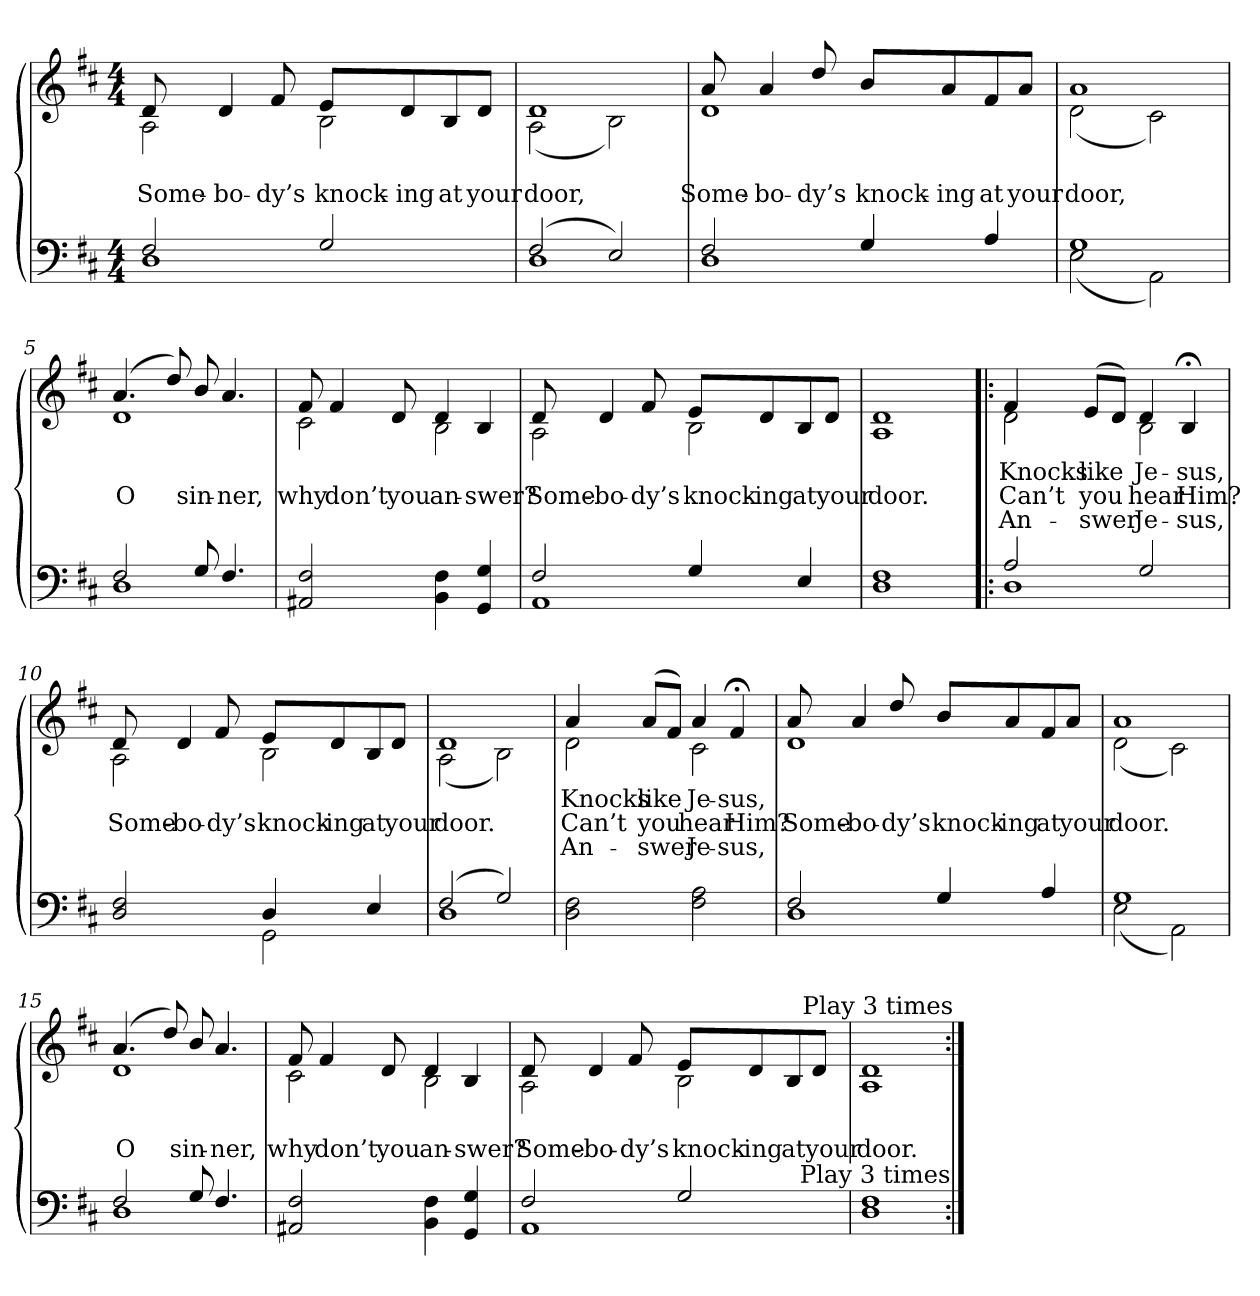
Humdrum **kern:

**kern	**kern	**text	**text	**text
*part2	*part1	*part1	*part1	*part1
*staff2	*staff1	*staff1	*staff1	*staff1
*clefF4	*clefG2	*	*	*
*k[f#c#]	*k[f#c#]	*	*	*
*D:	*D:	*	*	*
*M4/4	*M4/4	*	*	*
*MM102	*MM102	*	*	*
=1	=1	=1	=1	=1
*^	*	*	*	*
!	!	!LO:TX:a:t=Unison	!	!	!
!	!	!	!LO:LY:b	!LO:LY:b	!LO:LY:b
*	*	*^	*	*	*
2F#/	1D	8d/	2A\	.	Some-	.
!	!	!	!	!LO:LY:b	!LO:LY:b	!LO:LY:b
.	.	4d/	.	.	-bo-	.
!	!	!	!	!LO:LY:b	!LO:LY:b	!LO:LY:b
.	.	8f#/	.	.	-dy’s	.
!	!	!	!	!LO:LY:b	!LO:LY:b	!LO:LY:b
2G/	.	8e/L	2B\	.	knock-	.
!	!	!	!	!LO:LY:b	!LO:LY:b	!LO:LY:b
.	.	8d/	.	.	-ing	.
!	!	!	!	!LO:LY:b	!LO:LY:b	!LO:LY:b
.	.	8B/	.	.	at	.
!	!	!	!	!LO:LY:b	!LO:LY:b	!LO:LY:b
.	.	8d/J	.	.	your	.
=2	=2	=2	=2	=2	=2	=2
!	!	!	!	!LO:LY:b	!LO:LY:b	!LO:LY:b
(>2F#/	1D	1d	(<2A\	.	door,	.
2E/)	.	.	2B\)	.	.	.
=3	=3	=3	=3	=3	=3	=3
!	!	!	!	!LO:LY:b	!LO:LY:b	!LO:LY:b
2F#/	1D	8a/	1d	.	Some-	.
!	!	!	!	!LO:LY:b	!LO:LY:b	!LO:LY:b
.	.	4a/	.	.	-bo-	.
!	!	!	!	!LO:LY:b	!LO:LY:b	!LO:LY:b
.	.	8dd/	.	.	-dy’s	.
!	!	!	!	!LO:LY:b	!LO:LY:b	!LO:LY:b
4G/	.	8b/L	.	.	knock-	.
!	!	!	!	!LO:LY:b	!LO:LY:b	!LO:LY:b
.	.	8a/	.	.	-ing	.
!	!	!	!	!LO:LY:b	!LO:LY:b	!LO:LY:b
4A/	.	8f#/	.	.	at	.
!	!	!	!	!LO:LY:b	!LO:LY:b	!LO:LY:b
.	.	8a/J	.	.	your	.
=4	=4	=4	=4	=4	=4	=4
!	!	!	!	!LO:LY:b	!LO:LY:b	!LO:LY:b
1G	(<2E\	1a	(<2d\	.	door,	.
.	2AA\)	.	2c#\)	.	.	.
!!LO:LB:g=z	!!
=5	=5	=5	=5	=5	=5	=5
!	!	!	!	!LO:LY:b	!LO:LY:b	!LO:LY:b
2F#/	1D	(>4.a/	1d	.	O	.
.	.	8dd/)	.	.	.	.
!	!	!	!	!LO:LY:b	!LO:LY:b	!LO:LY:b
8G/	.	8b/	.	.	sin-	.
!	!	!	!	!LO:LY:b	!LO:LY:b	!LO:LY:b
4.F#/	.	4.a/	.	.	-ner,	.
*v	*v	*	*	*	*	*
=6	=6	=6	=6	=6	=6
!	!	!	!LO:LY:b	!LO:LY:b	!LO:LY:b
2AA#X/ 2F#/	8f#/	2c#\	.	why	.
!	!	!	!LO:LY:b	!LO:LY:b	!LO:LY:b
.	4f#/	.	.	don’t	.
!	!	!	!LO:LY:b	!LO:LY:b	!LO:LY:b
.	8d/	.	.	you	.
!	!	!	!LO:LY:b	!LO:LY:b	!LO:LY:b
4BB\ 4F#\	4d/	2B\	.	an-	.
!	!	!	!LO:LY:b	!LO:LY:b	!LO:LY:b
4GG/ 4G/	4B/	.	.	-swer?	.
=7	=7	=7	=7	=7	=7
*^	*	*	*	*	*
!	!	!	!	!LO:LY:b	!LO:LY:b	!LO:LY:b
2F#/	1AA	8d/	2A\	.	Some-	.
!	!	!	!	!LO:LY:b	!LO:LY:b	!LO:LY:b
.	.	4d/	.	.	-bo-	.
!	!	!	!	!LO:LY:b	!LO:LY:b	!LO:LY:b
.	.	8f#/	.	.	-dy’s	.
!	!	!	!	!LO:LY:b	!LO:LY:b	!LO:LY:b
4G/	.	8e/L	2B\	.	knock-	.
!	!	!	!	!LO:LY:b	!LO:LY:b	!LO:LY:b
.	.	8d/	.	.	-ing	.
!	!	!	!	!LO:LY:b	!LO:LY:b	!LO:LY:b
4E/	.	8B/	.	.	at	.
!	!	!	!	!LO:LY:b	!LO:LY:b	!LO:LY:b
.	.	8d/J	.	.	your	.
*v	*v	*	*	*	*	*
*	*v	*v	*	*	*
=8	=8	=8	=8	=8
!	!	!LO:LY:b	!LO:LY:b	!LO:LY:b
1D 1F#	1A 1d	.	door.	.
!!LO:LB:g=z
=9!|:	=9!|:	=9!|:	=9!|:	=9!|:
*^	*	*	*	*
!	!	!	!LO:LY:b	!LO:LY:b	!LO:LY:b
*	*	*^	*	*	*
2A/	1D	4f#/	2d\	Knocks	Can’t	An-
!	!	!	!	!LO:LY:b	!LO:LY:b	!LO:LY:b
.	.	(>8e/L	.	like	you	-swer
.	.	8d/J)	.	.	.	.
!	!	!	!	!LO:LY:b	!LO:LY:b	!LO:LY:b
2G/	.	4d/	2B\	Je-	hear	Je-
!	!	!	!	!LO:LY:b	!LO:LY:b	!LO:LY:b
.	.	4B;</	.	-sus,	Him?	-sus,
=10	=10	=10	=10	=10	=10	=10
!	!	!	!	!LO:LY:b	!LO:LY:b	!LO:LY:b
2D/ 2F#/	2ryy	8d/	2A\	.	Some-	.
!	!	!	!	!LO:LY:b	!LO:LY:b	!LO:LY:b
.	.	4d/	.	.	-bo-	.
!	!	!	!	!LO:LY:b	!LO:LY:b	!LO:LY:b
.	.	8f#/	.	.	-dy’s	.
!	!	!	!	!LO:LY:b	!LO:LY:b	!LO:LY:b
4D/	2GG\	8e/L	2B\	.	knock-	.
!	!	!	!	!LO:LY:b	!LO:LY:b	!LO:LY:b
.	.	8d/	.	.	-ing	.
!	!	!	!	!LO:LY:b	!LO:LY:b	!LO:LY:b
4E/	.	8B/	.	.	at	.
!	!	!	!	!LO:LY:b	!LO:LY:b	!LO:LY:b
.	.	8d/J	.	.	your	.
=11	=11	=11	=11	=11	=11	=11
!	!	!	!	!LO:LY:b	!LO:LY:b	!LO:LY:b
(>2F#/	1D	1d	(<2A\	.	door.	.
2G/)	.	.	2B\)	.	.	.
*v	*v	*	*	*	*	*
=12	=12	=12	=12	=12	=12
!	!	!	!LO:LY:b	!LO:LY:b	!LO:LY:b
2D\ 2F#\	4a/	2d\	Knocks	Can’t	An-
!	!	!	!LO:LY:b	!LO:LY:b	!LO:LY:b
.	(>8a/L	.	like	you	-swer
.	8f#/J)	.	.	.	.
!	!	!	!LO:LY:b	!LO:LY:b	!LO:LY:b
2F#\ 2A\	4a/	2c#\	Je-	hear	Je-
!	!	!	!LO:LY:b	!LO:LY:b	!LO:LY:b
.	4f#;</	.	-sus,	Him?	-sus,
!!LO:LB:g=z	!!
=13	=13	=13	=13	=13	=13
*^	*	*	*	*	*
!	!	!	!	!	!LO:LY:b	!
2F#/	1D	8a/	1d	.	Some-	.
!	!	!	!	!	!LO:LY:b	!
.	.	4a/	.	.	-bo-	.
!	!	!	!	!	!LO:LY:b	!
.	.	8dd/	.	.	-dy’s	.
!	!	!	!	!	!LO:LY:b	!
4G/	.	8b/L	.	.	knock-	.
!	!	!	!	!	!LO:LY:b	!
.	.	8a/	.	.	-ing	.
!	!	!	!	!	!LO:LY:b	!
4A/	.	8f#/	.	.	at	.
!	!	!	!	!	!LO:LY:b	!
.	.	8a/J	.	.	your	.
=14	=14	=14	=14	=14	=14	=14
!	!	!	!	!	!LO:LY:b	!
1G	(<2E\	1a	(<2d\	.	door.	.
.	2AA\)	.	2c#\)	.	.	.
=15	=15	=15	=15	=15	=15	=15
!	!	!	!	!	!LO:LY:b	!
2F#/	1D	(>4.a/	1d	.	O	.
.	.	8dd/)	.	.	.	.
!	!	!	!	!	!LO:LY:b	!
8G/	.	8b/	.	.	sin-	.
!	!	!	!	!	!LO:LY:b	!
4.F#/	.	4.a/	.	.	-ner,	.
*v	*v	*	*	*	*	*
=16	=16	=16	=16	=16	=16
!	!	!	!	!LO:LY:b	!
2AA#X/ 2F#/	8f#/	2c#\	.	why	.
!	!	!	!	!LO:LY:b	!
.	4f#/	.	.	don’t	.
!	!	!	!	!LO:LY:b	!
.	8d/	.	.	you	.
!	!	!	!	!LO:LY:b	!
4BB\ 4F#\	4d/	2B\	.	an-	.
!	!	!	!	!LO:LY:b	!
4GG/ 4G/	4B/	.	.	-swer?	.
!!LO:PB:g=z	!!
=17	=17	=17	=17	=17	=17
*^	*	*	*	*	*
!	!	!	!	!	!LO:LY:b	!
2F#/	1AA	8d/	2A\	.	Some-	.
!	!	!	!	!	!LO:LY:b	!
.	.	4d/	.	.	-bo-	.
!	!	!	!	!	!LO:LY:b	!
.	.	8f#/	.	.	-dy’s	.
!	!	!	!	!	!LO:LY:b	!
2G/	.	8e/L	2B\	.	knock-	.
!	!	!	!	!	!LO:LY:b	!
.	.	8d/	.	.	-ing	.
!	!	!	!	!	!LO:LY:b	!
.	.	8B/	.	.	at	.
!	!	!	!	!	!LO:LY:b	!
.	.	8d/J	.	.	your	.
*v	*v	*	*	*	*	*
*	*v	*v	*	*	*
=18	=18	=18	=18	=18
!	!	!	!LO:LY:b	!
1D 1F#	1A 1d	.	door.	.
!	!LO:TX:a:t=Play 3 times	!	!	!
!LO:TX:a:t=Play 3 times	!	!	!	!
=:|!	=:|!	=:|!	=:|!	=:|!
*-	*-	*-	*-	*-
